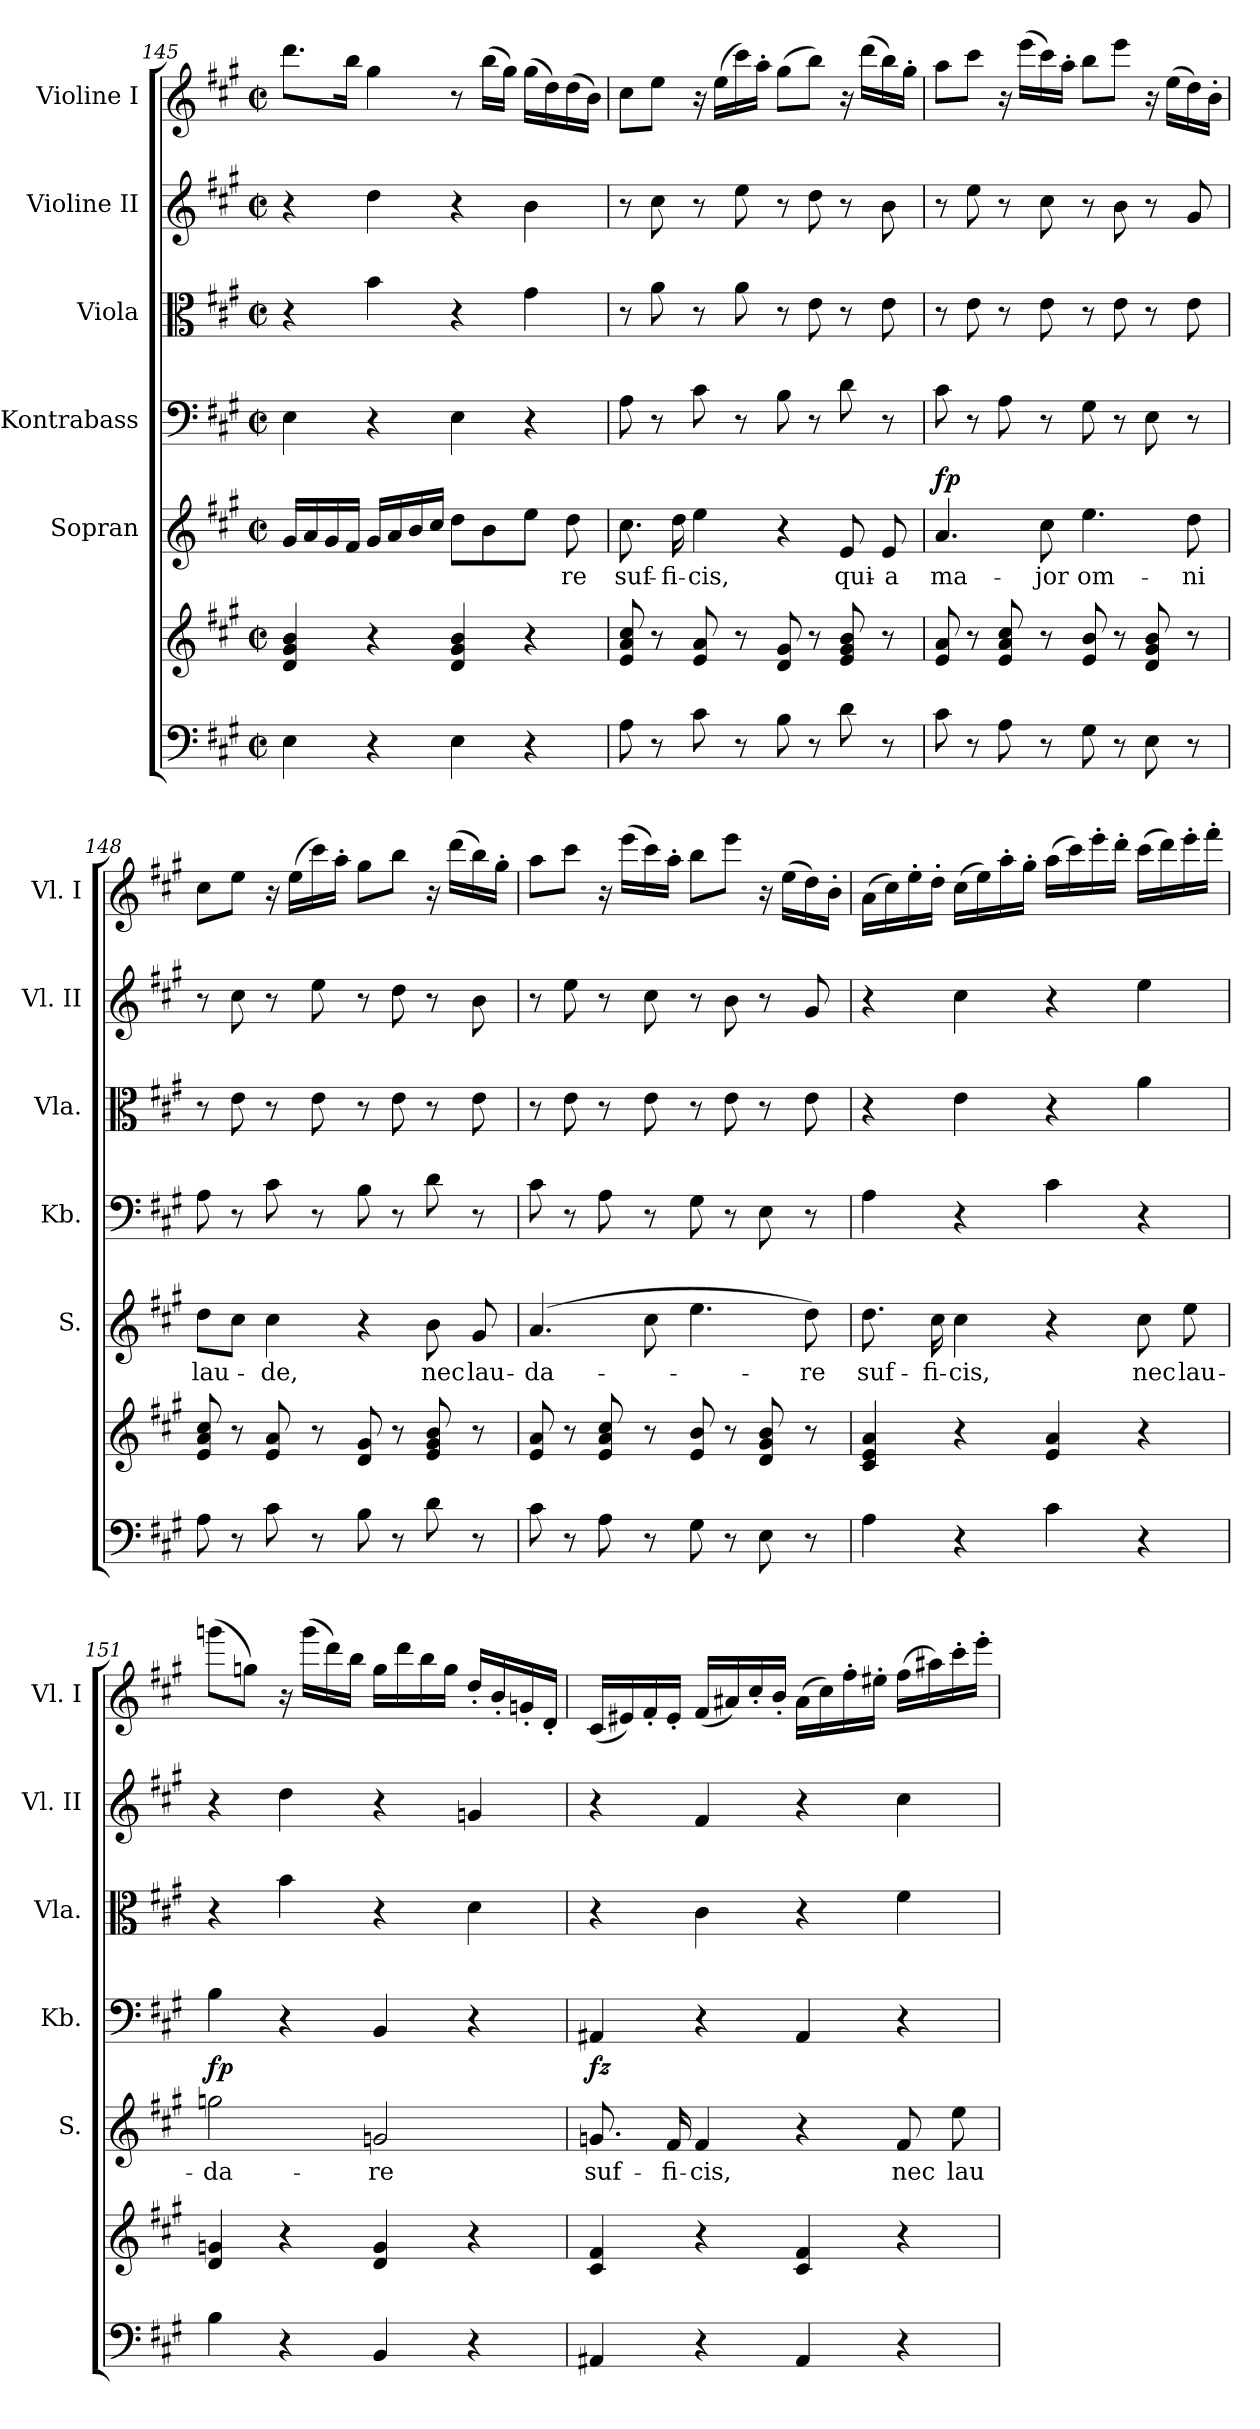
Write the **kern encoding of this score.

**kern	**kern	**kern	**text	**dynam	**kern	**kern	**kern	**kern
*part6	*part6	*part5	*part5	*part5	*part4	*part3	*part2	*part1
*staff7	*staff6	*staff5	*staff5	*staff5	*staff4	*staff3	*staff2	*staff1
*	*	*I"Sopran	*	*	*I"Kontrabass	*I"Viola	*I"Violine II	*I"Violine I
*	*	*I'S.	*	*	*I'Kb.	*I'Vla.	*I'Vl. II	*I'Vl. I
*clefF4	*clefG2	*clefG2	*	*	*clefF4	*clefC3	*clefG2	*clefG2
*	*	*	*	*	*ITrd7c12	*	*	*
*k[f#c#g#]	*k[f#c#g#]	*k[f#c#g#]	*	*	*k[f#c#g#]	*k[f#c#g#]	*k[f#c#g#]	*k[f#c#g#]
*A:	*A:	*A:	*	*	*A:	*A:	*A:	*A:
*M2/2	*M2/2	*M2/2	*	*	*M2/2	*M2/2	*M2/2	*M2/2
*met(c|)	*met(c|)	*met(c|)	*	*	*met(c|)	*met(c|)	*met(c|)	*met(c|)
=145	=145	=145	=145	=145	=145	=145	=145	=145
4E\	4d/ 4g#/ 4b/	16g#/LL	.	.	4EE\	4r	4r	8.ddd\L
.	.	16a/	.	.	.	.	.	.
.	.	16g#/	.	.	.	.	.	.
.	.	16f#/JJ	.	.	.	.	.	16bb\Jk
4r	4r	16g#/LL	.	.	4r	4b\	4dd\	4gg#\
.	.	16a/	.	.	.	.	.	.
.	.	16b/	.	.	.	.	.	.
.	.	16cc#/JJ	.	.	.	.	.	.
4E\	4d/ 4g#/ 4b/	8dd\L	.	.	4EE\	4r	4r	8r
.	.	8b\	.	.	.	.	.	(>16bb\LL
.	.	.	.	.	.	.	.	16gg#\JJ)
4r	4r	8ee\J	.	.	4r	4g#\	4b\	(>16gg#\LL
.	.	.	.	.	.	.	.	16dd\)
!	!	!	!LO:LY:b	!	!	!	!	!
.	.	8dd\	-re	.	.	.	.	(>16dd\
.	.	.	.	.	.	.	.	16b\JJ)
!!LO:PB:g=z
=146	=146	=146	=146	=146	=146	=146	=146	=146
!	!	!	!LO:LY:b	!	!	!	!	!
8A\	8e/ 8a/ 8cc#/	8.cc#\	suf-	.	8AA\	8r	8r	8cc#\L
8r	8r	.	.	.	8r	8a\	8cc#\	8ee\J
!	!	!	!LO:LY:b	!	!	!	!	!
.	.	16dd\	-fi-	.	.	.	.	.
!	!	!	!LO:LY:b	!	!	!	!	!
8c#\	8e/ 8a/	4ee\	-cis,	.	8C#\	8r	8r	16r
.	.	.	.	.	.	.	.	(>16ee\LL
8r	8r	.	.	.	8r	8a\	8ee\	16ccc#\)
.	.	.	.	.	.	.	.	16aa'>\JJ
8B\	8d/ 8g#/	4r	.	.	8BB\	8r	8r	(>8gg#\L
8r	8r	.	.	.	8r	8e\	8dd\	8bb\J)
!	!	!	!LO:LY:b	!	!	!	!	!
8d\	8e/ 8g#/ 8b/	8e/	qui-	.	8D\	8r	8r	16r
.	.	.	.	.	.	.	.	(>16ddd\LL
!	!	!	!LO:LY:b	!	!	!	!	!
8r	8r	8e/	-a	.	8r	8e\	8b\	16bb\)
.	.	.	.	.	.	.	.	16gg#'>\JJ
=147	=147	=147	=147	=147	=147	=147	=147	=147
!	!	!	!LO:LY:b	!LO:DY:a	!	!	!	!
8c#\	8e/ 8a/	4.a/	ma-	fp	8C#\	8r	8r	8aa\L
8r	8r	.	.	.	8r	8e\	8ee\	8ccc#\J
8A\	8e/ 8a/ 8cc#/	.	.	.	8AA\	8r	8r	16r
.	.	.	.	.	.	.	.	(>16eee\LL
!	!	!	!LO:LY:b	!	!	!	!	!
8r	8r	8cc#\	-jor	.	8r	8e\	8cc#\	16ccc#\)
.	.	.	.	.	.	.	.	16aa'>\JJ
!	!	!	!LO:LY:b	!	!	!	!	!
8G#\	8e/ 8b/	4.ee\	om-	.	8GG#\	8r	8r	8bb\L
8r	8r	.	.	.	8r	8e\	8b\	8eee\J
8E\	8d/ 8g#/ 8b/	.	.	.	8EE\	8r	8r	16r
.	.	.	.	.	.	.	.	(>16ee\LL
!	!	!	!LO:LY:b	!	!	!	!	!
8r	8r	8dd\	-ni	.	8r	8e\	8g#/	16dd\)
.	.	.	.	.	.	.	.	16b'>\JJ
=148	=148	=148	=148	=148	=148	=148	=148	=148
!	!	!	!LO:LY:b	!	!	!	!	!
8A\	8e/ 8a/ 8cc#/	(>8dd\L	lau-	.	8AA\	8r	8r	8cc#\L
8r	8r	8cc#\J	.	.	8r	8e\	8cc#\	8ee\J
!	!	!	!LO:LY:b	!	!	!	!	!
8c#\	8e/ 8a/	4cc#\	-de,	.	8C#\	8r	8r	16r
.	.	.	.	.	.	.	.	(>16ee\LL
8r	8r	.	.	.	8r	8e\	8ee\	16ccc#\)
.	.	.	.	.	.	.	.	16aa'>\JJ
8B\	8d/ 8g#/	4r	.	.	8BB\	8r	8r	8gg#\L
8r	8r	.	.	.	8r	8e\	8dd\	8bb\J
!	!	!	!LO:LY:b	!	!	!	!	!
8d\	8e/ 8g#/ 8b/	8b\	nec	.	8D\	8r	8r	16r
.	.	.	.	.	.	.	.	(>16ddd\LL
!	!	!	!LO:LY:b	!	!	!	!	!
8r	8r	8g#/	lau-	.	8r	8e\	8b\	16bb\)
.	.	.	.	.	.	.	.	16gg#'>\JJ
!!LO:LB:g=z
=149	=149	=149	=149	=149	=149	=149	=149	=149
!	!	!	!LO:LY:b	!	!	!	!	!
8c#\	8e/ 8a/	(4.a/	-da-	.	8C#\	8r	8r	8aa\L
8r	8r	.	.	.	8r	8e\	8ee\	8ccc#\J
8A\	8e/ 8a/ 8cc#/	.	.	.	8AA\	8r	8r	16r
.	.	.	.	.	.	.	.	(>16eee\LL
8r	8r	8cc#\	.	.	8r	8e\	8cc#\	16ccc#\)
.	.	.	.	.	.	.	.	16aa'>\JJ
8G#\	8e/ 8b/	4.ee\	.	.	8GG#\	8r	8r	8bb\L
8r	8r	.	.	.	8r	8e\	8b\	8eee\J
8E\	8d/ 8g#/ 8b/	.	.	.	8EE\	8r	8r	16r
.	.	.	.	.	.	.	.	(>16ee\LL
!	!	!	!LO:LY:b	!	!	!	!	!
8r	8r	8dd\)	-re	.	8r	8e\	8g#/	16dd\)
.	.	.	.	.	.	.	.	16b'>\JJ
=150	=150	=150	=150	=150	=150	=150	=150	=150
!	!	!	!LO:LY:b	!	!	!	!	!
4A\	4c#/ 4e/ 4a/	8.dd\	suf-	.	4AA\	4r	4r	(>16a\LL
.	.	.	.	.	.	.	.	16cc#\)
.	.	.	.	.	.	.	.	16ee'>\
!	!	!	!LO:LY:b	!	!	!	!	!
.	.	16cc#\	-fi-	.	.	.	.	16dd'>\JJ
!	!	!	!LO:LY:b	!	!	!	!	!
4r	4r	4cc#\	-cis,	.	4r	4e\	4cc#\	(>16cc#\LL
.	.	.	.	.	.	.	.	16ee\)
.	.	.	.	.	.	.	.	16aa'>\
.	.	.	.	.	.	.	.	16gg#'>\JJ
4c#\	4e/ 4a/	4r	.	.	4C#\	4r	4r	(>16aa\LL
.	.	.	.	.	.	.	.	16ccc#\)
.	.	.	.	.	.	.	.	16eee'>\
.	.	.	.	.	.	.	.	16ddd'>\JJ
!	!	!	!LO:LY:b	!	!	!	!	!
4r	4r	8cc#\	nec	.	4r	4a\	4ee\	(>16ccc#\LL
.	.	.	.	.	.	.	.	16ddd\)
!	!	!	!LO:LY:b	!	!	!	!	!
.	.	8ee\	lau-	.	.	.	.	16eee'>\
.	.	.	.	.	.	.	.	16fff#'>\JJ
=151	=151	=151	=151	=151	=151	=151	=151	=151
!	!	!	!LO:LY:b	!LO:DY:a	!	!	!	!
4B\	4d/ 4gn/	2ggn\	-da-	fp	4BB\	4r	4r	(>8gggn\L
.	.	.	.	.	.	.	.	8ggn\J)
4r	4r	.	.	.	4r	4b\	4dd\	16r
.	.	.	.	.	.	.	.	(>16ggg\LL
.	.	.	.	.	.	.	.	16ddd\)
.	.	.	.	.	.	.	.	16bb\JJ
!	!	!	!LO:LY:b	!	!	!	!	!
4BB/	4d/ 4g/	2gn/	-re	.	4BBB/	4r	4r	16gg\LL
.	.	.	.	.	.	.	.	16ddd\
.	.	.	.	.	.	.	.	16bb\
.	.	.	.	.	.	.	.	16gg\JJ
4r	4r	.	.	.	4r	4d\	4gn/	16dd'</LL
.	.	.	.	.	.	.	.	16b'</
.	.	.	.	.	.	.	.	16gn'</
.	.	.	.	.	.	.	.	16d'</JJ
!!LO:PB:g=z
=152	=152	=152	=152	=152	=152	=152	=152	=152
!	!	!	!LO:LY:b	!LO:DY:a	!	!	!	!
4AA#X/	4c#/ 4f#/	8.gn/	suf-	fz	4AAA#X/	4r	4r	(<16c#/LL
.	.	.	.	.	.	.	.	16e#X/)
.	.	.	.	.	.	.	.	16f#'</
!	!	!	!LO:LY:b	!	!	!	!	!
.	.	16f#/	-fi-	.	.	.	.	16e#'</JJ
!	!	!	!LO:LY:b	!	!	!	!	!
4r	4r	4f#/	-cis,	.	4r	4c#\	4f#/	(<16f#/LL
.	.	.	.	.	.	.	.	16a#X/)
.	.	.	.	.	.	.	.	16cc#'</
.	.	.	.	.	.	.	.	16b'</JJ
4AA#/	4c#/ 4f#/	4r	.	.	4AAA#/	4r	4r	(>16a#\LL
.	.	.	.	.	.	.	.	16cc#\)
.	.	.	.	.	.	.	.	16ff#'>\
.	.	.	.	.	.	.	.	16ee#X'>\JJ
!	!	!	!LO:LY:b	!	!	!	!	!
4r	4r	8f#/	nec	.	4r	4f#\	4cc#\	(>16ff#\LL
.	.	.	.	.	.	.	.	16aa#X\)
!	!	!	!LO:LY:b	!	!	!	!	!
.	.	8ee\	lau-	.	.	.	.	16ccc#'>\
.	.	.	.	.	.	.	.	16eee'>\JJ
=	=	=	=	=	=	=	=	=
*-	*-	*-	*-	*-	*-	*-	*-	*-
